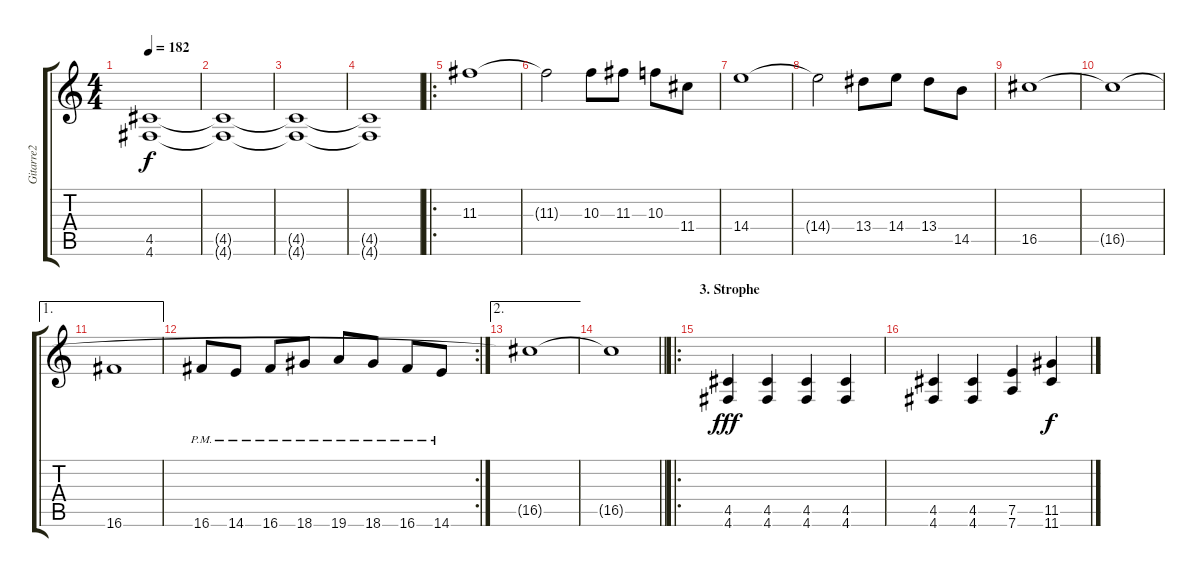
\track ("Gitarre2" "Gitarre2") {instrument distortionguitar}
\staff {score tabs}
\tuning (E4 A3 G3 D3 A2 D2) {hide}
\ts (4 4)
\tempo 182
\clef g2
\ks c
(4.5{t} 4.6{t}).1{dy f} |
(4.5{t} 4.6{t}).1 |
(4.5{t} 4.6{t}).1 |
(4.5{t} 4.6{t}).1 |
\ro
11.3.1 |
11.3{t}.2 10.3.8 11.3.8 10.3.8 11.4.8 |
14.4.1 |
14.4{t}.2 13.4.8 14.4.8 13.4.8 14.5.8 |
16.5.1 |
16.5{t}.1 |
\ae 1
16.6.1 |
\rc 2
16.6{pm}.8 14.6{pm}.8 16.6{pm}.8 18.6{pm}.8 19.6{pm}.8 18.6{pm}.8 16.6{pm}.8 14.6{pm}.8 |
\ae 2
16.5{t}.1 |
\barLineRight lightlight
16.5{t}.1 |
\ro
\section ("" "3. Strophe")
(4.5 4.6).4{dy fff} (4.5 4.6).4 (4.5 4.6).4 (4.5 4.6).4 |
(4.5 4.6).4 (4.5 4.6).4 (7.5 7.6).4 (11.5 11.6).4{dy f}
